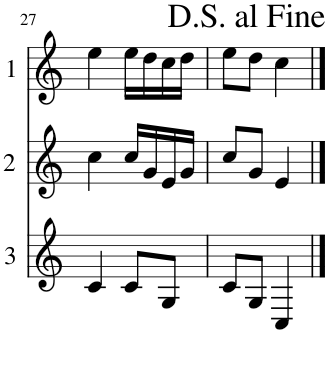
**kern	**kern	**kern
*part3	*part2	*part1
*staff3	*staff2	*staff1
*I"Cor 3	*I"Cor 2	*I"Cor 1
!!LO:PB:g=z
*clefG2	*clefG2	*clefG2
*Trd4c7	*Trd4c7	*Trd4c7
*k[]	*k[]	*k[]
*M2/4	*M2/4	*M2/4
=27	=27	=27
4c/	4cc\	4ee\
8c/L	16cc/LL	16ee\LL
.	16g/	16dd\
8G/J	16e/	16cc\
.	16g/JJ	16dd\JJ
=28	=28	=28
8c/L	8cc/L	8ee\L
8G/J	8g/J	8dd\J
4C/	4e/	4cc\
==	==	==
*-	*-	*-
